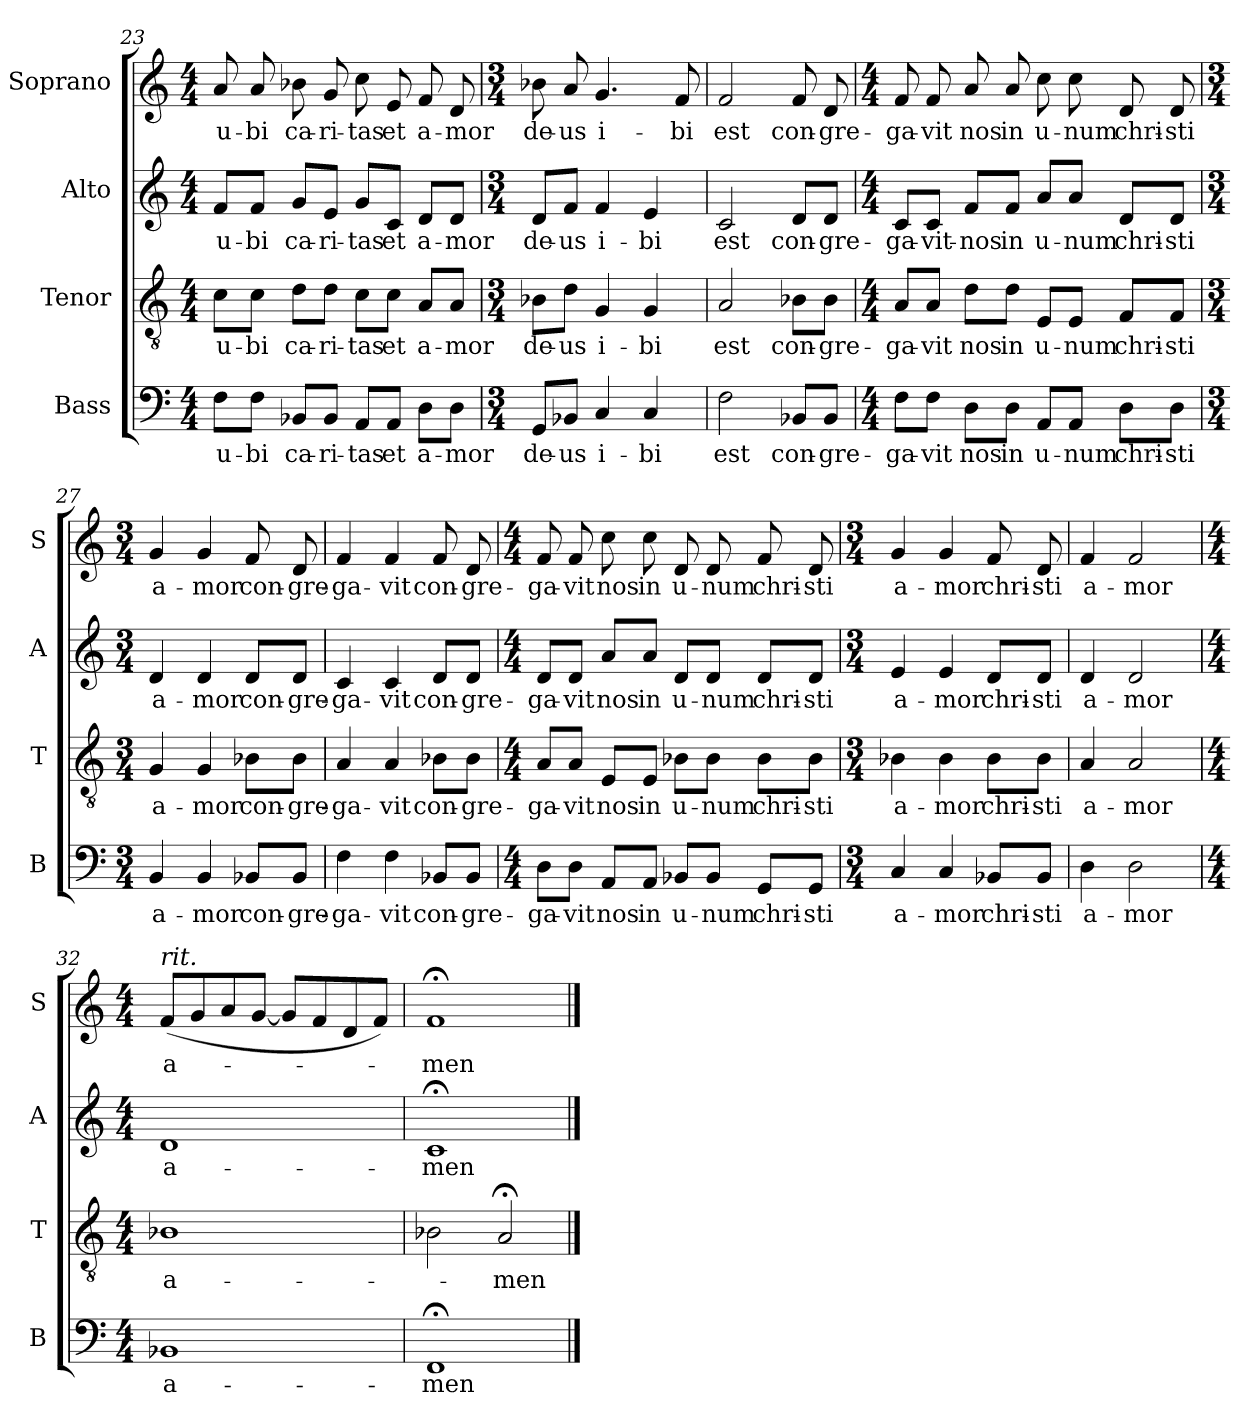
**kern	**text	**kern	**text	**kern	**text	**kern	**text
*part4	*part4	*part3	*part3	*part2	*part2	*part1	*part1
*staff4	*staff4	*staff3	*staff3	*staff2	*staff2	*staff1	*staff1
*I"Bass	*	*I"Tenor	*	*I"Alto	*	*I"Soprano	*
*I'B	*	*I'T	*	*I'A	*	*I'S	*
*clefF4	*	*clefGv2	*	*clefG2	*	*clefG2	*
*k[]	*	*k[]	*	*k[]	*	*k[]	*
*C:	*	*C:	*	*C:	*	*C:	*
*M4/4	*	*M4/4	*	*M4/4	*	*M4/4	*
=23	=23	=23	=23	=23	=23	=23	=23
!	!LO:LY:b	!	!LO:LY:b	!	!LO:LY:b	!	!LO:LY:b
8F\L	u-	8c\L	u-	8f/L	u-	8a/	u-
!	!LO:LY:b	!	!LO:LY:b	!	!LO:LY:b	!	!LO:LY:b
8F\J	-bi	8c\J	-bi	8f/J	-bi	8a/	-bi
!	!LO:LY:b	!	!LO:LY:b	!	!LO:LY:b	!	!LO:LY:b
8BB-X/L	ca-	8d\L	ca-	8g/L	ca-	8b-X\	ca-
!	!LO:LY:b	!	!LO:LY:b	!	!LO:LY:b	!	!LO:LY:b
8BB-/J	-ri-	8d\J	-ri-	8e/J	-ri-	8g/	-ri-
!	!LO:LY:b	!	!LO:LY:b	!	!LO:LY:b	!	!LO:LY:b
8AA/L	-tas	8c\L	-tas	8g/L	-tas	8cc\	-tas
!	!LO:LY:b	!	!LO:LY:b	!	!LO:LY:b	!	!LO:LY:b
8AA/J	et	8c\J	et	8c/J	et	8e/	et
!	!LO:LY:b	!	!LO:LY:b	!	!LO:LY:b	!	!LO:LY:b
8D\L	a-	8A/L	a-	8d/L	a-	8f/	a-
!	!LO:LY:b	!	!LO:LY:b	!	!LO:LY:b	!	!LO:LY:b
8D\J	-mor	8A/J	-mor	8d/J	-mor	8d/	-mor
=24	=24	=24	=24	=24	=24	=24	=24
*M3/4	*	*M3/4	*	*M3/4	*	*M3/4	*
!	!LO:LY:b	!	!LO:LY:b	!	!LO:LY:b	!	!LO:LY:b
8GG/L	de-	8B-X\L	de-	8d/L	de-	8b-X\	de-
!	!LO:LY:b	!	!LO:LY:b	!	!LO:LY:b	!	!LO:LY:b
8BB-X/J	-us	8d\J	-us	8f/J	-us	8a/	-us
!	!LO:LY:b	!	!LO:LY:b	!	!LO:LY:b	!	!LO:LY:b
4C/	i-	4G/	i-	4f/	i-	4.g/	i-
!	!LO:LY:b	!	!LO:LY:b	!	!LO:LY:b	!	!
4C/	-bi	4G/	-bi	4e/	-bi	.	.
!	!	!	!	!	!	!	!LO:LY:b
.	.	.	.	.	.	8f/	-bi
!!LO:PB:g=z
=25	=25	=25	=25	=25	=25	=25	=25
!	!LO:LY:b	!	!LO:LY:b	!	!LO:LY:b	!	!LO:LY:b
2F\	est	2A/	est	2c/	est	2f/	est
!	!LO:LY:b	!	!LO:LY:b	!	!LO:LY:b	!	!LO:LY:b
8BB-X/L	con-	8B-X\L	con-	8d/L	con-	8f/	con-
!	!LO:LY:b	!	!LO:LY:b	!	!LO:LY:b	!	!LO:LY:b
8BB-/J	-gre-	8B-\J	-gre-	8d/J	-gre-	8d/	-gre-
=26	=26	=26	=26	=26	=26	=26	=26
*M4/4	*	*M4/4	*	*M4/4	*	*M4/4	*
!	!LO:LY:b	!	!LO:LY:b	!	!LO:LY:b	!	!LO:LY:b
8F\L	-ga-	8A/L	-ga-	8c/L	-ga-	8f/	-ga-
!	!LO:LY:b	!	!LO:LY:b	!	!LO:LY:b	!	!LO:LY:b
8F\J	-vit	8A/J	-vit	8c/J	-vit-	8f/	-vit
!	!LO:LY:b	!	!LO:LY:b	!	!LO:LY:b	!	!LO:LY:b
8D\L	nos	8d\L	nos	8f/L	-nos	8a/	nos
!	!LO:LY:b	!	!LO:LY:b	!	!LO:LY:b	!	!LO:LY:b
8D\J	in	8d\J	in	8f/J	in	8a/	in
!	!LO:LY:b	!	!LO:LY:b	!	!LO:LY:b	!	!LO:LY:b
8AA/L	u-	8E/L	u-	8a/L	u-	8cc\	u-
!	!LO:LY:b	!	!LO:LY:b	!	!LO:LY:b	!	!LO:LY:b
8AA/J	-num	8E/J	-num	8a/J	-num	8cc\	-num
!	!LO:LY:b	!	!LO:LY:b	!	!LO:LY:b	!	!LO:LY:b
8D\L	chri-	8F/L	chri-	8d/L	chri-	8d/	chri-
!	!LO:LY:b	!	!LO:LY:b	!	!LO:LY:b	!	!LO:LY:b
8D\J	-sti	8F/J	-sti	8d/J	-sti	8d/	-sti
=27	=27	=27	=27	=27	=27	=27	=27
*M3/4	*	*M3/4	*	*M3/4	*	*M3/4	*
!	!LO:LY:b	!	!LO:LY:b	!	!LO:LY:b	!	!LO:LY:b
4BB/	a-	4G/	a-	4d/	a-	4g/	a-
!	!LO:LY:b	!	!LO:LY:b	!	!LO:LY:b	!	!LO:LY:b
4BB/	-mor	4G/	-mor	4d/	-mor	4g/	-mor
!	!LO:LY:b	!	!LO:LY:b	!	!LO:LY:b	!	!LO:LY:b
8BB-X/L	con-	8B-X\L	con-	8d/L	con-	8f/	con-
!	!LO:LY:b	!	!LO:LY:b	!	!LO:LY:b	!	!LO:LY:b
8BB-/J	-gre-	8B-\J	-gre-	8d/J	-gre-	8d/	-gre-
=28	=28	=28	=28	=28	=28	=28	=28
!	!LO:LY:b	!	!LO:LY:b	!	!LO:LY:b	!	!LO:LY:b
4F\	-ga-	4A/	-ga-	4c/	-ga-	4f/	-ga-
!	!LO:LY:b	!	!LO:LY:b	!	!LO:LY:b	!	!LO:LY:b
4F\	-vit	4A/	-vit	4c/	-vit	4f/	-vit
!	!LO:LY:b	!	!LO:LY:b	!	!LO:LY:b	!	!LO:LY:b
8BB-X/L	con-	8B-X\L	con-	8d/L	con-	8f/	con-
!	!LO:LY:b	!	!LO:LY:b	!	!LO:LY:b	!	!LO:LY:b
8BB-/J	-gre-	8B-\J	-gre-	8d/J	-gre-	8d/	-gre-
!!LO:LB:g=z
=29	=29	=29	=29	=29	=29	=29	=29
*M4/4	*	*M4/4	*	*M4/4	*	*M4/4	*
!	!LO:LY:b	!	!LO:LY:b	!	!LO:LY:b	!	!LO:LY:b
8D\L	-ga-	8A/L	-ga-	8d/L	-ga-	8f/	-ga-
!	!LO:LY:b	!	!LO:LY:b	!	!LO:LY:b	!	!LO:LY:b
8D\J	-vit	8A/J	-vit	8d/J	-vit	8f/	-vit
!	!LO:LY:b	!	!LO:LY:b	!	!LO:LY:b	!	!LO:LY:b
8AA/L	nos	8E/L	nos	8a/L	nos	8cc\	nos
!	!LO:LY:b	!	!LO:LY:b	!	!LO:LY:b	!	!LO:LY:b
8AA/J	in	8E/J	in	8a/J	in	8cc\	in
!	!LO:LY:b	!	!LO:LY:b	!	!LO:LY:b	!	!LO:LY:b
8BB-X/L	u-	8B-X\L	u-	8d/L	u-	8d/	u-
!	!LO:LY:b	!	!LO:LY:b	!	!LO:LY:b	!	!LO:LY:b
8BB-/J	-num	8B-\J	-num	8d/J	-num	8d/	-num
!	!LO:LY:b	!	!LO:LY:b	!	!LO:LY:b	!	!LO:LY:b
8GG/L	chri-	8B-\L	chri-	8d/L	chri-	8f/	chri-
!	!LO:LY:b	!	!LO:LY:b	!	!LO:LY:b	!	!LO:LY:b
8GG/J	-sti	8B-\J	-sti	8d/J	-sti	8d/	-sti
=30	=30	=30	=30	=30	=30	=30	=30
*M3/4	*	*M3/4	*	*M3/4	*	*M3/4	*
!	!LO:LY:b	!	!LO:LY:b	!	!LO:LY:b	!	!LO:LY:b
4C/	a-	4B-X\	a-	4e/	a-	4g/	a-
!	!LO:LY:b	!	!LO:LY:b	!	!LO:LY:b	!	!LO:LY:b
4C/	-mor	4B-\	-mor	4e/	-mor	4g/	-mor
!	!LO:LY:b	!	!LO:LY:b	!	!LO:LY:b	!	!LO:LY:b
8BB-X/L	chri-	8B-\L	chri-	8d/L	chri-	8f/	chri-
!	!LO:LY:b	!	!LO:LY:b	!	!LO:LY:b	!	!LO:LY:b
8BB-/J	-sti	8B-\J	-sti	8d/J	-sti	8d/	-sti
=31	=31	=31	=31	=31	=31	=31	=31
!	!LO:LY:b	!	!LO:LY:b	!	!LO:LY:b	!	!LO:LY:b
4D\	a-	4A/	a-	4d/	a-	4f/	a-
!	!LO:LY:b	!	!LO:LY:b	!	!LO:LY:b	!	!LO:LY:b
2D\	-mor	2A/	-mor	2d/	-mor	2f/	-mor
=32	=32	=32	=32	=32	=32	=32	=32
*M4/4	*	*M4/4	*	*M4/4	*	*M4/4	*
!	!	!	!	!	!	!LO:TX:a:i:t=rit.	!
!	!LO:LY:b	!	!LO:LY:b	!	!LO:LY:b	!	!LO:LY:b
1BB-X	a-	1B-X	a-	1d	a-	(<8f/L	a-
.	.	.	.	.	.	8g/	.
.	.	.	.	.	.	8a/	.
.	.	.	.	.	.	[8g/J	.
.	.	.	.	.	.	8g/L]	.
.	.	.	.	.	.	8f/	.
.	.	.	.	.	.	8d/	.
.	.	.	.	.	.	8f/J)	.
=33	=33	=33	=33	=33	=33	=33	=33
!	!LO:LY:b	!	!	!	!LO:LY:b	!	!LO:LY:b
1FF;<	-men	2B-X\	.	1c;<	-men	1f;<	-men
!	!	!	!LO:LY:b	!	!	!	!
.	.	2A;</	-men	.	.	.	.
==	==	==	==	==	==	==	==
*-	*-	*-	*-	*-	*-	*-	*-
